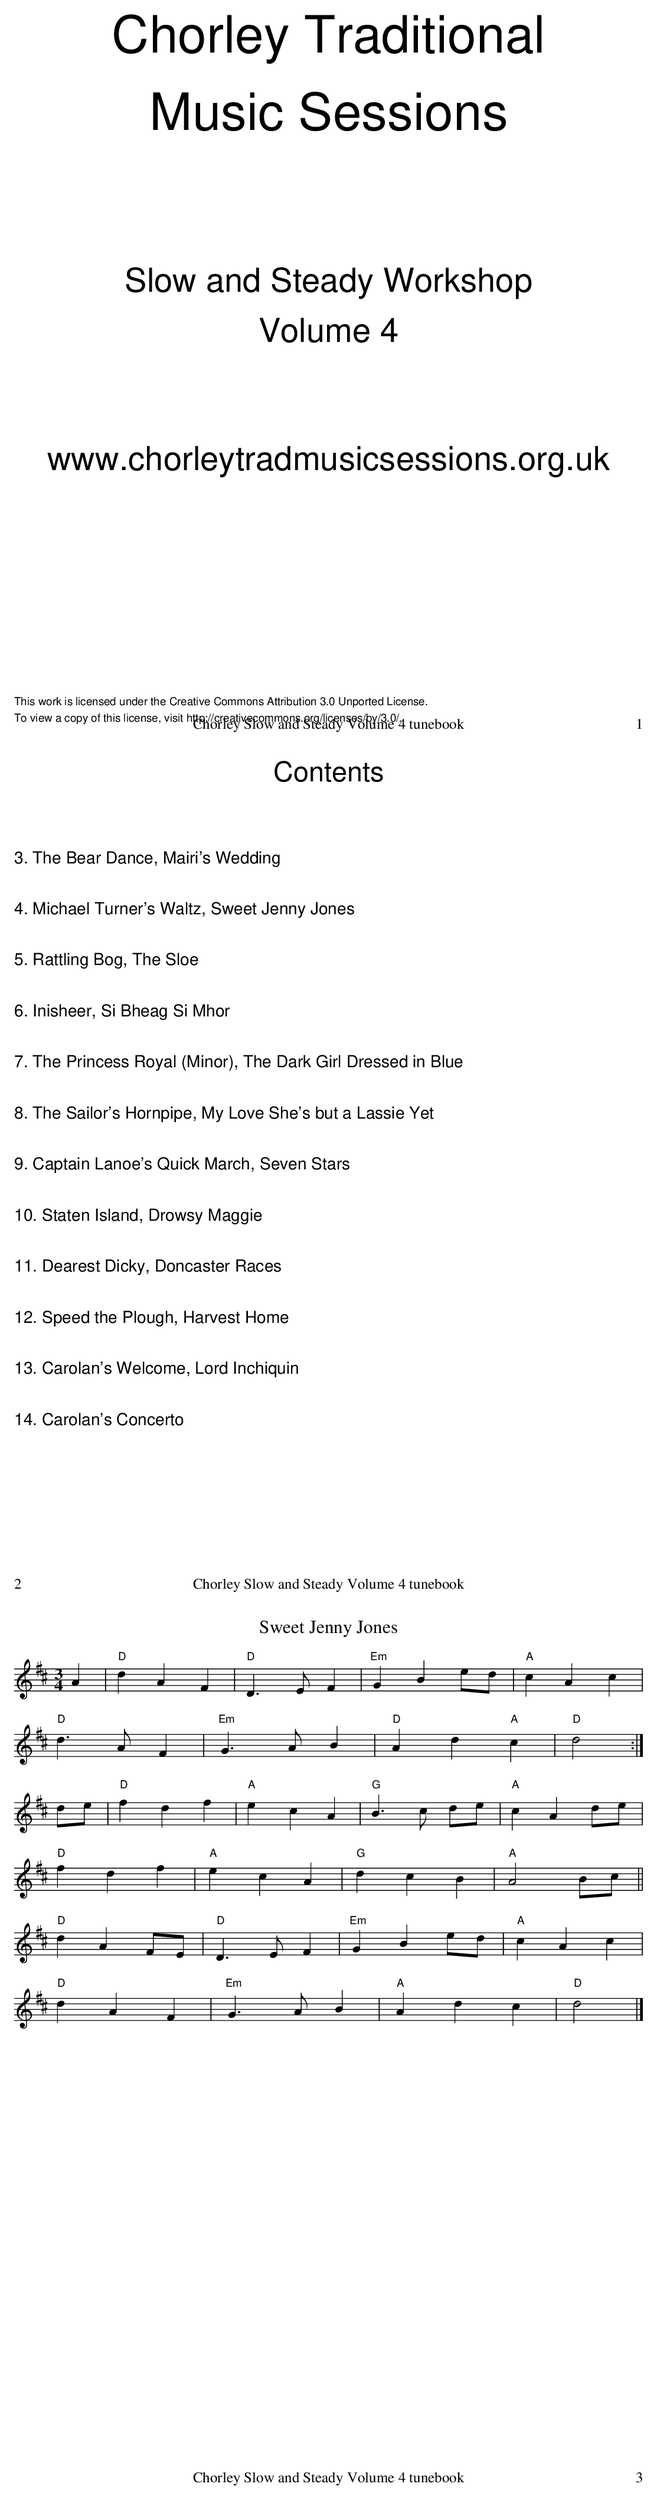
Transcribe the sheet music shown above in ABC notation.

X:1
T:Sweet Jenny Jones
M:3/4
L:1/8
K:D
A2|"D"d2 A2 F2|"D"D3E F2|"Em"G2 B2 ed|"A"c2 A2 c2|
"D"d2>A2 F2|"Em"G3A B2|"D"A2 d2 "A"c2|"D"d4:|
de|"D"f2 d2 f2|"A"e2 c2 A2|"G"B2>c2 de|"A"c2 A2 de|
"D"f2 d2 f2|"A"e2 c2 A2|"G"d2 c2 B2|"A"A4 Bc||
"D"d2 A2 FE|"D"D3E F2|"Em"G2 B2 ed|"A"c2 A2 c2|
"D"d2 A2 F2|"Em"G3A B2|"A"A2 d2 c2|"D"d4|]
